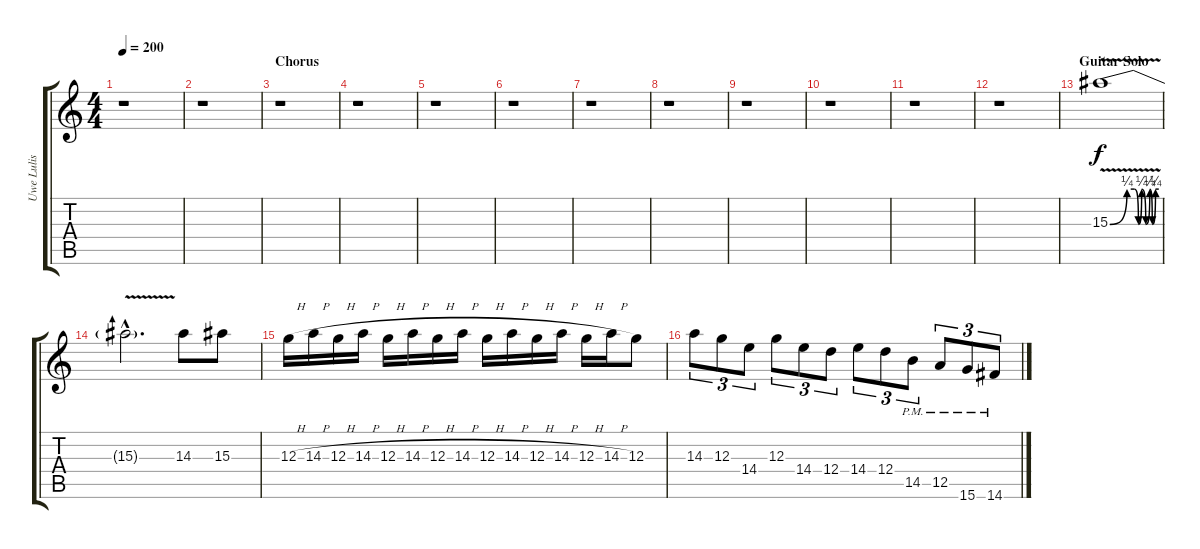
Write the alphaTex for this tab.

\track ("Uwe Lulis (Lead Guitar) - Right" "Uwe Lulis ") {instrument distortionguitar}
\staff {score tabs}
\tuning (E4 B3 G3 D3 A2 E2) {hide}
\ts (4 4)
\tempo 200
\clef g2
\ks c
r.1{dy f} |
r.1 |
\section ("" "Chorus")
r.1 |
r.1 |
r.1 |
r.1 |
r.1 |
r.1 |
r.1 |
r.1 |
r.1 |
r.1 |
\section ("" "Guitar Solo")
15.3{be (custom 0 0 21 1 30 1 35 0 39 1 44 0 49 1 52 0 56 1 60 1) v}.1{volume 13 balance 16} |
15.3{hac t}.2{d} 14.3.8 15.3.8 |
12.3{h}.16 14.3{h}.16 12.3{h}.16 14.3{h}.16 12.3{h}.16 14.3{h}.16 12.3{h}.16 14.3{h}.16 12.3{h}.16 14.3{h}.16 12.3{h}.16 14.3{h}.16 12.3{h}.16 14.3{h}.16 12.3.8 |
14.3.8{tu (3 2)} 12.3.8{tu (3 2)} 14.4.8{tu (3 2)} 12.3.8{tu (3 2)} 14.4.8{tu (3 2)} 12.4.8{tu (3 2)} 14.4.8{tu (3 2)} 12.4.8{tu (3 2)} 14.5{pm}.8{tu (3 2)} 12.5{pm}.8{tu (3 2)} 15.6{pm}.8{tu (3 2)} 14.6{pm}.8{tu (3 2)}
